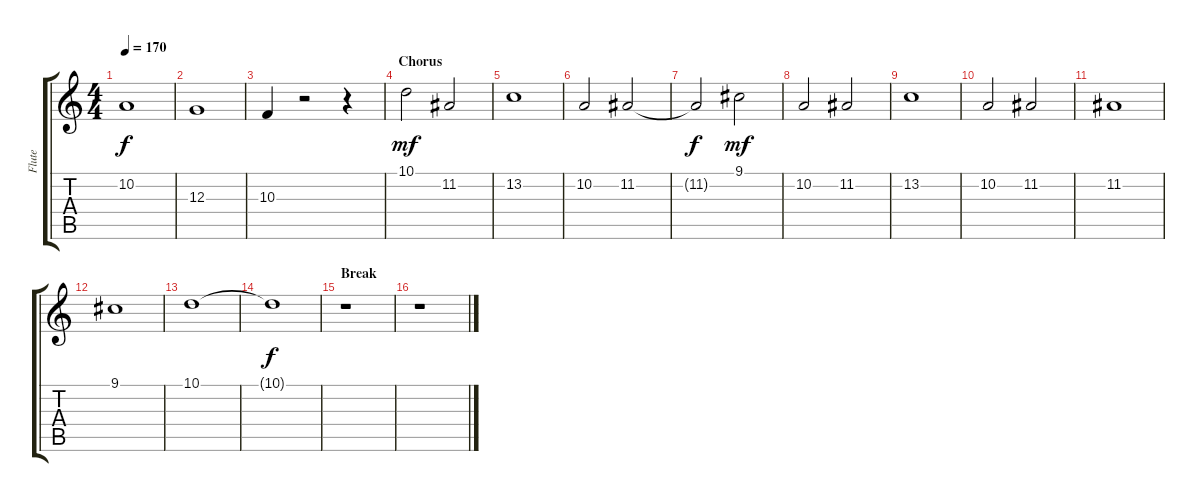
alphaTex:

\track ("Flute" "Flute") {instrument flute}
\staff {score tabs}
\tuning (E4 B3 G3 D3 A2 E2) {hide}
\ts (4 4)
\tempo 170
\clef g2
\ks c
10.2.1{dy f} |
12.3.1 |
10.3.4 r.2 r.4 |
\section ("" "Chorus")
10.1.2{dy mf} 11.2.2 |
13.2.1 |
10.2.2 11.2.2 |
11.2{t}.2{dy f} 9.1.2{dy mf} |
10.2.2 11.2.2 |
13.2.1 |
10.2.2 11.2.2 |
11.2.1 |
9.1.1 |
10.1.1 |
10.1{t}.1{dy f} |
\section ("" "Break")
r.1 |
r.1
